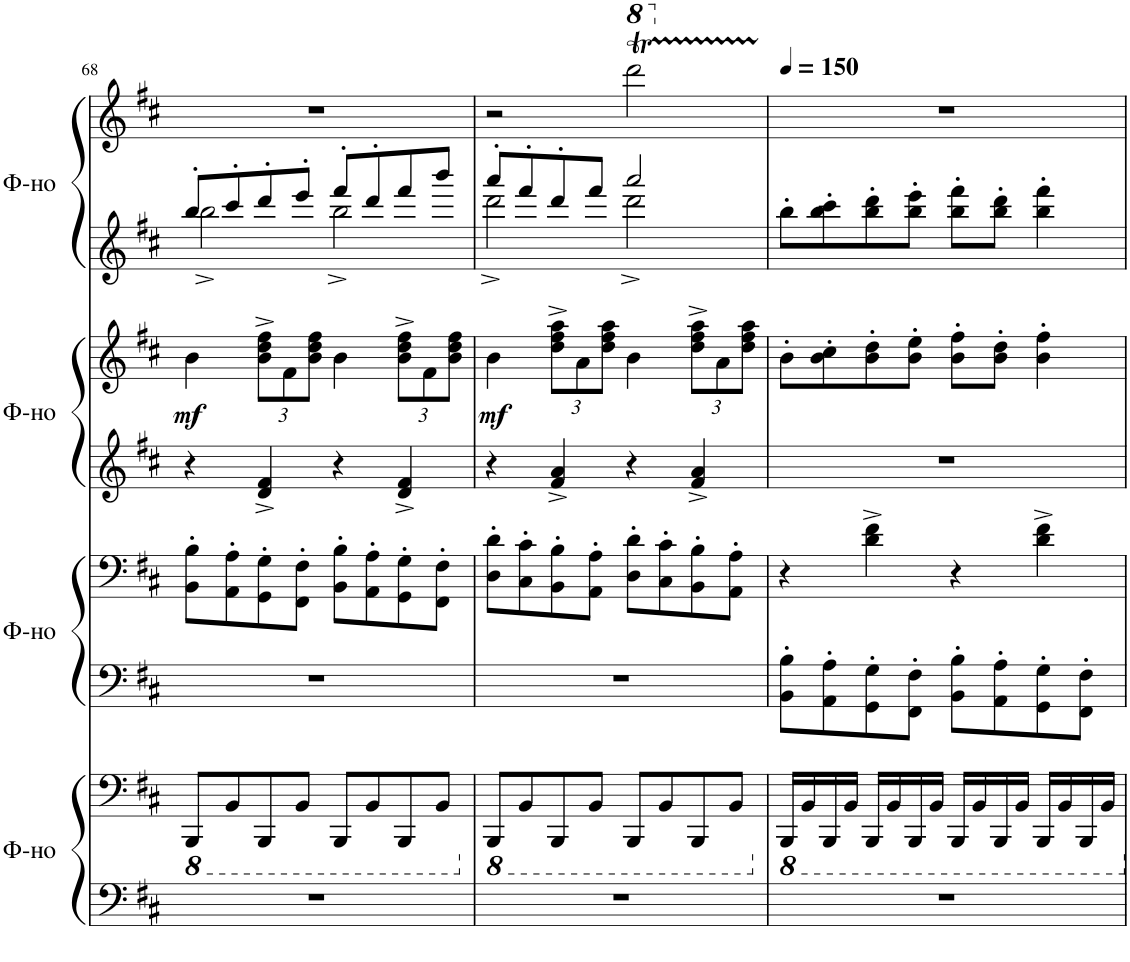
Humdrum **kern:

**kern	**kern	**kern	**kern	**kern	**kern	**dynam	**kern	**kern
*part4	*part4	*part3	*part3	*part2	*part2	*part2	*part1	*part1
*staff8	*staff7	*staff6	*staff5	*staff4	*staff3	*staff3/4	*staff2	*staff1
*I"Фортепиано	*	*I"Фортепиано	*	*I"Фортепиано	*	*	*I"Фортепиано	*
!!LO:PB:g=z
*clefF4	*clefF4	*clefF4	*clefF4	*clefG2	*clefG2	*	*clefG2	*clefG2
*k[f#c#]	*k[f#c#]	*k[f#c#]	*k[f#c#]	*k[f#c#]	*k[f#c#]	*	*k[f#c#]	*k[f#c#]
*M4/4	*M4/4	*M4/4	*M4/4	*M4/4	*M4/4	*	*M4/4	*M4/4
*met(c)	*met(c)	*met(c)	*met(c)	*met(c)	*met(c)	*	*met(c)	*met(c)
*	*8ba	*	*	*	*	*	*	*
=68	=68	=68	=68	=68	=68	=68	=68	=68
*	*	*	*	*	*	*	*^	*
!	!	!	!	!	!	!LO:DY:b	!	!	!
1r	8BBBB/L	1r	8BB\' 8B\'L	4r	4b\	mf	8bb'/L	2bb^\	1r
.	8BBB/	.	8AA\' 8A\'	.	.	.	8ccc#'/	.	.
*	*	*	*	*	*Xbrackettup	*	*	*	*
.	8BBBB/	.	8GG\' 8G\'	4d/^ 4f#/^	12b\^ 12dd\^ 12ff#\^L	.	8ddd'/	.	.
.	.	.	.	.	12f#\	.	.	.	.
.	8BBB/J	.	8FF#\' 8F#\'J	.	.	.	8eee'/J	.	.
.	.	.	.	.	12b\ 12dd\ 12ff#\J	.	.	.	.
.	8BBBB/L	.	8BB\' 8B\'L	4r	4b\	.	8fff#'/L	2bb^\	.
.	8BBB/	.	8AA\' 8A\'	.	.	.	8ddd'/	.	.
.	8BBBB/	.	8GG\' 8G\'	4d/^ 4f#/^	12b\^ 12dd\^ 12ff#\^L	.	8fff#/	.	.
.	.	.	.	.	12f#\	.	.	.	.
.	8BBB/J	.	8FF#\' 8F#\'J	.	.	.	8bbb/J	.	.
.	.	.	.	.	12b\ 12dd\ 12ff#\J	.	.	.	.
=69	=69	=69	=69	=69	=69	=69	=69	=69	=69
*	*X8ba	*	*	*	*	*	*	*	*
*	*8ba	*	*	*	*	*	*	*	*
!	!	!	!	!	!	!LO:DY:b	!	!	!
1r	8BBBB/L	1r	8D\' 8d\'L	4r	4b\	mf	8aaa'/L	2ddd^\	2r
.	8BBB/	.	8C#\' 8c#\'	.	.	.	8fff#'/	.	.
.	8BBBB/	.	8BB\' 8B\'	4f#/^ 4a/^	12dd\^ 12ff#\^ 12aa\^L	.	8ddd'/	.	.
.	.	.	.	.	12a\	.	.	.	.
.	8BBB/J	.	8AA\' 8A\'J	.	.	.	8fff#/J	.	.
.	.	.	.	.	12dd\ 12ff#\ 12aa\J	.	.	.	.
*	*	*	*	*	*	*	*	*	*8va
.	8BBBB/L	.	8D\' 8d\'L	4r	4b\	.	2aaa/	2ddd^\	2ddddT\
.	8BBB/	.	8C#\' 8c#\'	.	.	.	.	.	.
.	8BBBB/	.	8BB\' 8B\'	4f#/^ 4a/^	12dd\^ 12ff#\^ 12aa\^L	.	.	.	.
.	.	.	.	.	12a\	.	.	.	.
.	8BBB/J	.	8AA\' 8A\'J	.	.	.	.	.	.
.	.	.	.	.	12dd\ 12ff#\ 12aa\J	.	.	.	.
*	*	*	*	*	*	*	*v	*v	*
=70	=70	=70	=70	=70	=70	=70	=70	=70
*	*X8ba	*	*	*	*	*	*	*
*	*8ba	*	*	*	*	*	*	*
*	*	*	*	*	*	*	*	*X8va
*	*	*	*	*	*	*	*	*MM150
1r	16BBBB/LL	8BB\' 8B\'L	4r	1r	8b'\L	.	8bb'\L	1r
.	16BBB/	.	.	.	.	.	.	.
.	16BBBB/	8AA\' 8A\'	.	.	8b\' 8cc#\'	.	8bb\' 8ccc#\'	.
.	16BBB/JJ	.	.	.	.	.	.	.
.	16BBBB/LL	8GG\' 8G\'	4d\^ 4f#\^	.	8b\' 8dd\'	.	8bb\' 8ddd\'	.
.	16BBB/	.	.	.	.	.	.	.
.	16BBBB/	8FF#\' 8F#\'J	.	.	8b\' 8ee\'J	.	8bb\' 8eee\'J	.
.	16BBB/JJ	.	.	.	.	.	.	.
.	16BBBB/LL	8BB\' 8B\'L	4r	.	8b\' 8ff#\'L	.	8bb\' 8fff#\'L	.
.	16BBB/	.	.	.	.	.	.	.
.	16BBBB/	8AA\' 8A\'	.	.	8b\' 8dd\'J	.	8bb\' 8ddd\'J	.
.	16BBB/JJ	.	.	.	.	.	.	.
.	16BBBB/LL	8GG\' 8G\'	4d\^ 4f#\^	.	4b\' 4ff#\'	.	4bb\' 4fff#\'	.
.	16BBB/	.	.	.	.	.	.	.
.	16BBBB/	8FF#\' 8F#\'J	.	.	.	.	.	.
.	16BBB/JJ	.	.	.	.	.	.	.
*	*X8ba	*	*	*	*	*	*	*
=	=	=	=	=	=	=	=	=
*-	*-	*-	*-	*-	*-	*-	*-	*-
